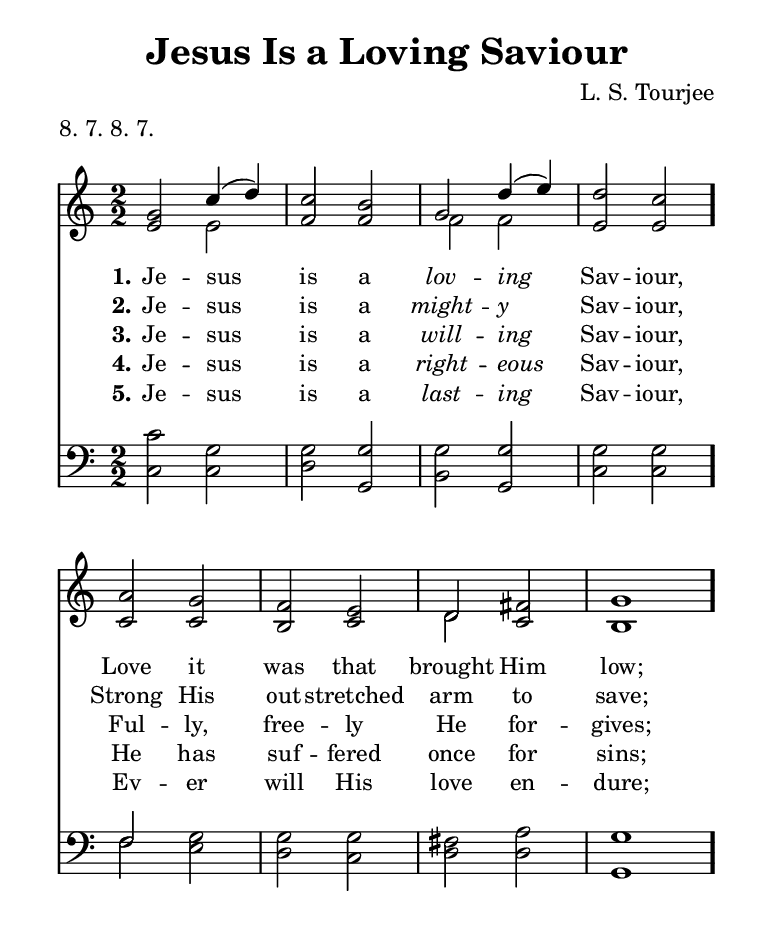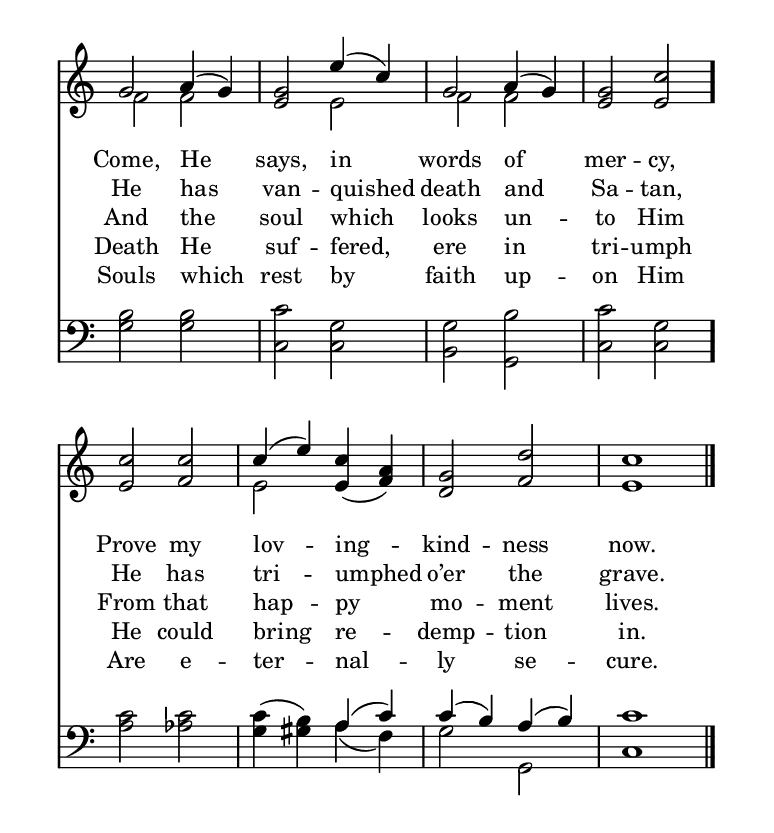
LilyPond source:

\include "common/global.ily"
\paper {
  \include "common/paper.ily"
  ragged-bottom = ##t
  ragged-last-bottom = ##t
  systems-per-page = #(cond (is-eogsized 2) (#t #f))
}

\header{
  %gospel
  hymnnumber = "22"
  title = "Jesus Is a Loving Saviour"
  tunename = "Wellesley"
  meter = "8. 7. 8. 7."
  poet = ""
  composer = "L. S. Tourjee"
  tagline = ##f
}

% for fermata in MIDI
ta = { \tempo 2=76 }
tb = { \tempo 2=38 }

patternAA = { c2 c4( c4) | c2 c2 } %
patternAB = { c2 c2 }
patternAC = { c2 c4( c4) | c2 c4( c4) | c2 c4( c4) | c2 c2} %
patternAD = { c2 c2 | c4( c4) c4( c4) | c2 c2 | c1 } %
patternAE = { c2 c2 | c2 c4( c4) | c2 c2 | c1 } %
patternAF = { c2 c2 | c4( c4) c4( c4) | c4( c4) c4( c4) | c1 } %
patternAG = { c2 c2 | c2 c2 | c2 c2 | c1 }

global = {
  \include "common/overrides.ily"
  \override Staff.TimeSignature.style = #'numbered
  \time 2/2
  \override Score.MetronomeMark.transparent = ##t % hide all fermata changes too
  \ta
  \key c \major
  \autoBeamOff
}

notesSoprano = {
\global
\relative c'' {

  \changePitch \patternAA { g c d | c b     | g d' e | d c }
  \changePitch \patternAG { a g   | f e     | d fis  | g   }
  \changePitch \patternAC { g a g | g e' c  | g a g  | g c }
  \changePitch \patternAD { c c   | c e c a | g d'   | c   }

  \bar "|."

}
}

notesAlto = {
\global
\relative e' {

  \changePitch \patternAB { e e | f f   | f f | e e }
  \changePitch \patternAG { c c | b c   | d c | b   }
  \changePitch \patternAB { f' f | e e   | f f | e e }
  \changePitch \patternAE { e f | e e f | d f | e   }

}
}

notesTenor = {
\global
\relative a {

  \changePitch \patternAB { c g | g g     | g g     | g g }
  \changePitch \patternAG { f g | g g     | fis a   | g   }
  \changePitch \patternAB { b b | c g     | g b     | c g }
  \changePitch \patternAF { c c | c b a c | c b a b | c   }

}
}

notesBass = {
\global
\relative f {

  \changePitch \patternAB { c c    | d g,      | b g  | c c }
  \changePitch \patternAG { f e    | d c       | d d  | g,  }
  \changePitch \patternAB { g' g   | c, c      | b g  | c c }
  \changePitch \patternAD { a' aes | g gis a f | g g, | c   }

}
}

wordsA = \lyricmode {
\set stanza = "1."

Je -- sus is a { \italicsOn } lov -- ing { \italicsOff } Sav -- iour, \bar "."
Love it was that brought Him low; \bar "." \eogbreak
Come, He says, in words of mer -- cy, \bar "."
Prove my lov -- ing -- kind -- ness now. \bar "." \eogbreak

}

wordsB = \lyricmode {
\set stanza = "2."

Je -- sus is a { \italicsOn } might -- y { \italicsOff } Sav -- iour,
Strong His out -- stretched arm to save;
He has van -- quished death and Sa -- tan,
He has tri -- umphed o’er the grave.

}

wordsC = \lyricmode {
\set stanza = "3."

Je -- sus is a { \italicsOn } will -- ing { \italicsOff } Sav -- iour,
Ful -- ly, free -- ly He for -- gives;
And the soul which looks un -- to Him
From that hap -- py mo -- ment lives.

}

wordsD = \lyricmode {
\set stanza = "4."

Je -- sus is a { \italicsOn } right -- eous { \italicsOff } Sav -- iour,
He has suf -- fered once for sins;
Death He suf -- fered, ere in tri -- umph
He could bring re -- demp -- tion in.

}

wordsE = \lyricmode {
\set stanza = "5."

Je -- sus is a { \italicsOn } last -- ing { \italicsOff } Sav -- iour,
Ev -- er will His love en -- dure;
Souls which rest by faith up -- on Him
Are e -- ter -- nal -- ly se -- cure.

}

\score {
  \context ChoirStaff <<
    \context Staff = upper <<
      \set Staff.autoBeaming = ##f
      \set ChoirStaff.systemStartDelimiter = #'SystemStartBar
      \set ChoirStaff.printPartCombineTexts = ##f
      \partcombine #'(2 . 11) \notesSoprano \notesAlto
      \context NullVoice = sopranos { \voiceOne << \notesSoprano >> }
      \context Lyrics = one   \lyricsto sopranos \wordsA
      \context Lyrics = two   \lyricsto sopranos \wordsB
      \context Lyrics = three \lyricsto sopranos \wordsC
      \context Lyrics = four  \lyricsto sopranos \wordsD
      \context Lyrics = five  \lyricsto sopranos \wordsE
    >>
    \context Staff = men <<
      \set Staff.autoBeaming = ##f
      \clef bass
      \set ChoirStaff.printPartCombineTexts = ##f
      \partcombine #'(2 . 11) \notesTenor \notesBass
    >>
  >>
  \layout {
    \include "common/layout.ily"
  }
  \midi{
    \include "common/midi.ily"
  }
}

\version "2.19.49"  % necessary for upgrading to future LilyPond versions.

% vi:set et ts=2 sw=2 ai nocindent syntax=lilypond:
